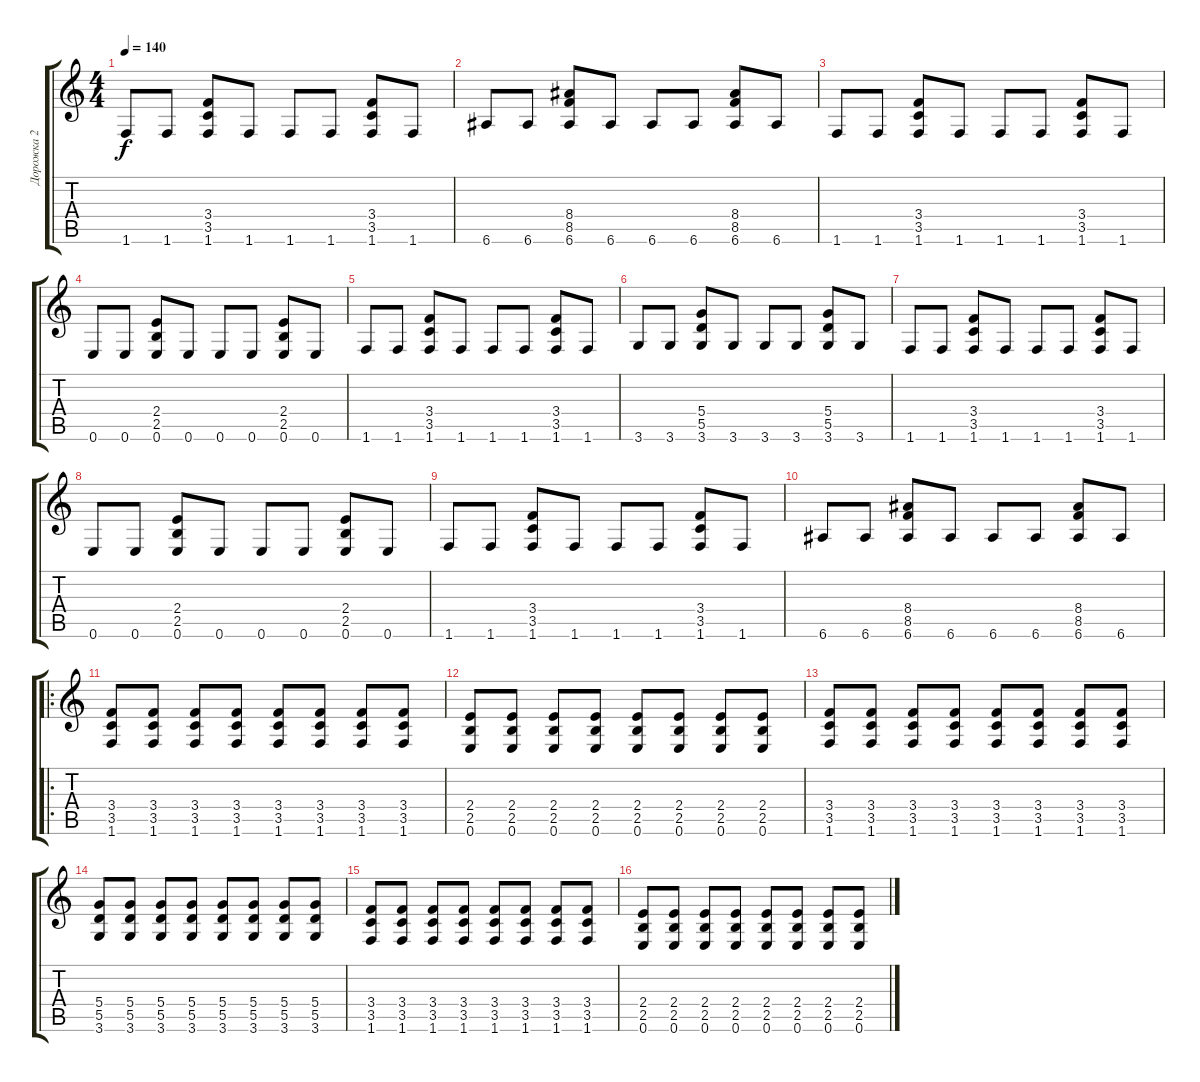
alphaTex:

\track ("Дорожка 2" "Дорожка 2") {instrument distortionguitar}
\staff {score tabs}
\tuning (E4 B3 G3 D3 A2 E2) {hide}
\ts (4 4)
\tempo 140
\clef g2
\ks c
1.6.8{dy f} 1.6.8 (3.4 3.5 1.6).8 1.6.8 1.6.8 1.6.8 (3.4 3.5 1.6).8 1.6.8 |
6.6.8 6.6.8 (8.4 8.5 6.6).8 6.6.8 6.6.8 6.6.8 (8.4 8.5 6.6).8 6.6.8 |
1.6.8 1.6.8 (3.4 3.5 1.6).8 1.6.8 1.6.8 1.6.8 (3.4 3.5 1.6).8 1.6.8 |
0.6.8 0.6.8 (2.4 2.5 0.6).8 0.6.8 0.6.8 0.6.8 (2.4 2.5 0.6).8 0.6.8 |
1.6.8 1.6.8 (3.4 3.5 1.6).8 1.6.8 1.6.8 1.6.8 (3.4 3.5 1.6).8 1.6.8 |
3.6.8 3.6.8 (5.4 5.5 3.6).8 3.6.8 3.6.8 3.6.8 (5.4 5.5 3.6).8 3.6.8 |
1.6.8 1.6.8 (3.4 3.5 1.6).8 1.6.8 1.6.8 1.6.8 (3.4 3.5 1.6).8 1.6.8 |
0.6.8 0.6.8 (2.4 2.5 0.6).8 0.6.8 0.6.8 0.6.8 (2.4 2.5 0.6).8 0.6.8 |
1.6.8 1.6.8 (3.4 3.5 1.6).8 1.6.8 1.6.8 1.6.8 (3.4 3.5 1.6).8 1.6.8 |
6.6.8 6.6.8 (8.4 8.5 6.6).8 6.6.8 6.6.8 6.6.8 (8.4 8.5 6.6).8 6.6.8 |
\ro
(3.4 3.5 1.6).8 (3.4 3.5 1.6).8 (3.4 3.5 1.6).8 (3.4 3.5 1.6).8 (3.4 3.5 1.6).8 (3.4 3.5 1.6).8 (3.4 3.5 1.6).8 (3.4 3.5 1.6).8 |
(2.4 2.5 0.6).8 (2.4 2.5 0.6).8 (2.4 2.5 0.6).8 (2.4 2.5 0.6).8 (2.4 2.5 0.6).8 (2.4 2.5 0.6).8 (2.4 2.5 0.6).8 (2.4 2.5 0.6).8 |
(3.4 3.5 1.6).8 (3.4 3.5 1.6).8 (3.4 3.5 1.6).8 (3.4 3.5 1.6).8 (3.4 3.5 1.6).8 (3.4 3.5 1.6).8 (3.4 3.5 1.6).8 (3.4 3.5 1.6).8 |
(5.4 5.5 3.6).8 (5.4 5.5 3.6).8 (5.4 5.5 3.6).8 (5.4 5.5 3.6).8 (5.4 5.5 3.6).8 (5.4 5.5 3.6).8 (5.4 5.5 3.6).8 (5.4 5.5 3.6).8 |
(3.4 3.5 1.6).8 (3.4 3.5 1.6).8 (3.4 3.5 1.6).8 (3.4 3.5 1.6).8 (3.4 3.5 1.6).8 (3.4 3.5 1.6).8 (3.4 3.5 1.6).8 (3.4 3.5 1.6).8 |
(2.4 2.5 0.6).8 (2.4 2.5 0.6).8 (2.4 2.5 0.6).8 (2.4 2.5 0.6).8 (2.4 2.5 0.6).8 (2.4 2.5 0.6).8 (2.4 2.5 0.6).8 (2.4 2.5 0.6).8
